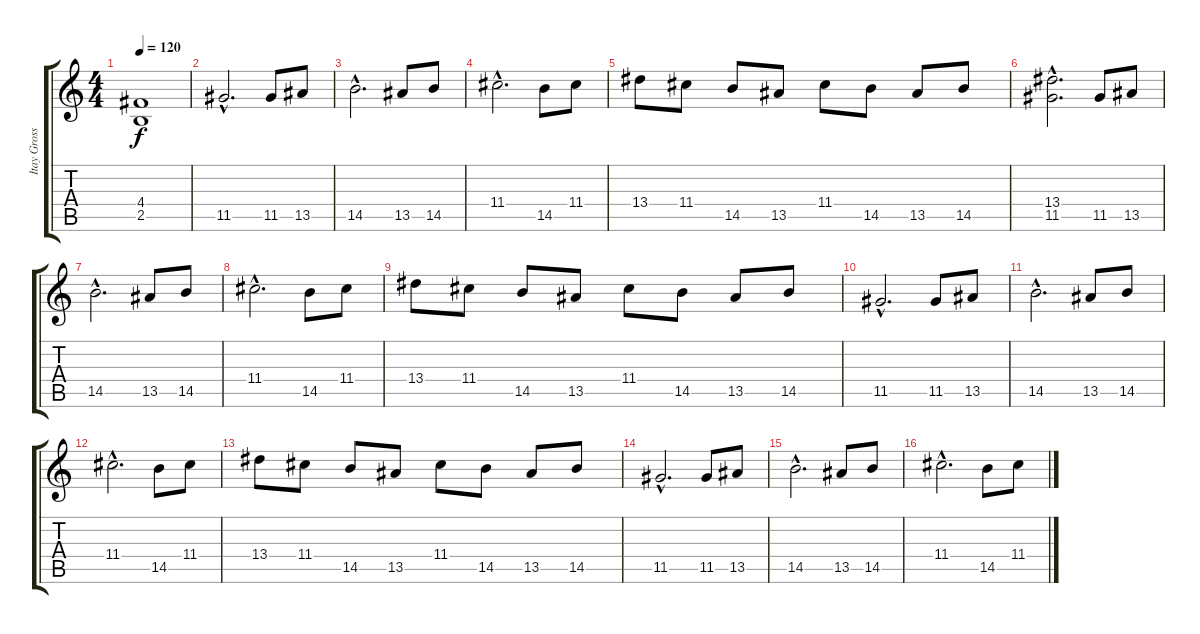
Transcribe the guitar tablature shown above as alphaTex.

\track ("Itay Gross" "Itay Gross") {instrument overdrivenguitar}
\staff {score tabs}
\tuning (E4 B3 G3 D3 A2 E2) {hide}
\ts (4 4)
\tempo 120
\clef g2
\ks c
(4.4{t} 2.5{t}).1{dy f} |
11.5{hac}.2{d} 11.5.8 13.5.8 |
14.5{hac}.2{d} 13.5.8 14.5.8 |
11.4{hac}.2{d} 14.5.8 11.4.8 |
13.4.8 11.4.8 14.5.8 13.5.8 11.4.8 14.5.8 13.5.8 14.5.8 |
(13.4{hac} 11.5{hac}).2{d} 11.5.8 13.5.8 |
14.5{hac}.2{d} 13.5.8 14.5.8 |
11.4{hac}.2{d} 14.5.8 11.4.8 |
13.4.8 11.4.8 14.5.8 13.5.8 11.4.8 14.5.8 13.5.8 14.5.8 |
11.5{hac}.2{d} 11.5.8 13.5.8 |
14.5{hac}.2{d} 13.5.8 14.5.8 |
11.4{hac}.2{d} 14.5.8 11.4.8 |
13.4.8 11.4.8 14.5.8 13.5.8 11.4.8 14.5.8 13.5.8 14.5.8 |
11.5{hac}.2{d} 11.5.8 13.5.8 |
14.5{hac}.2{d} 13.5.8 14.5.8 |
11.4{hac}.2{d} 14.5.8 11.4.8
